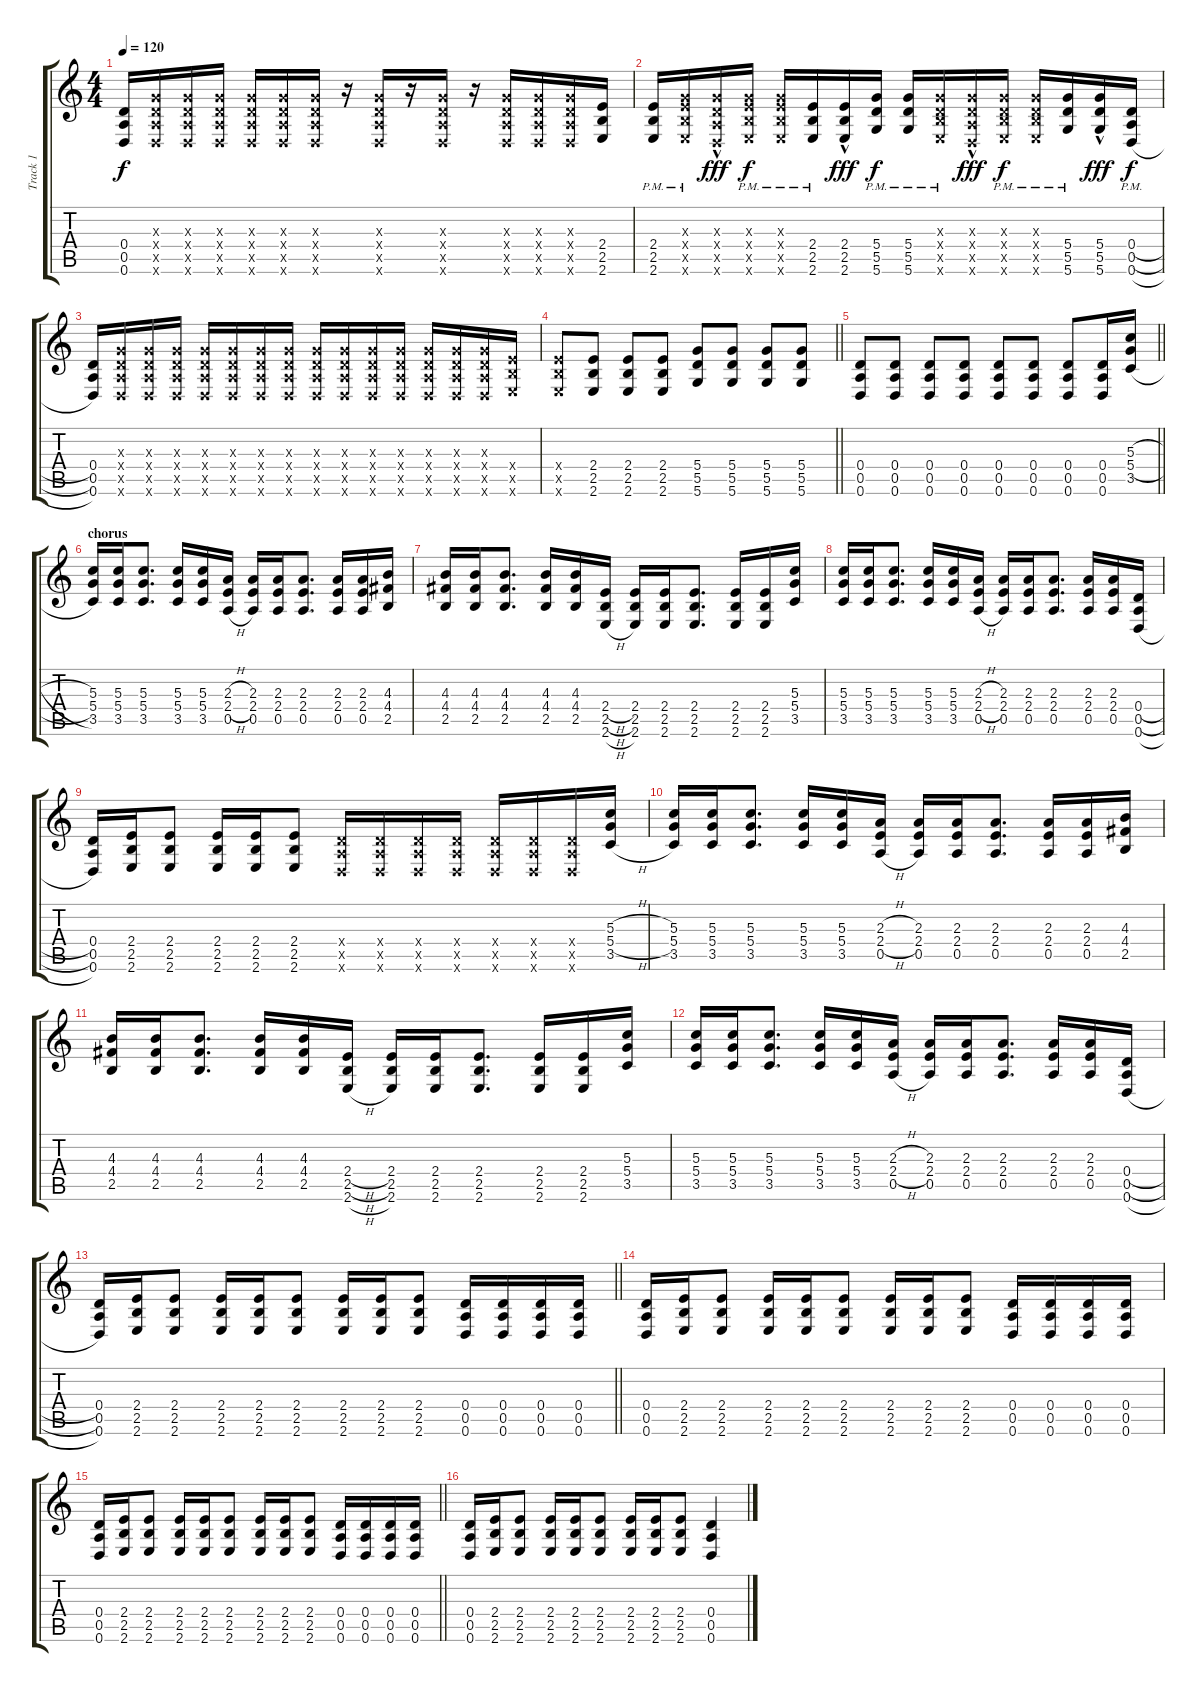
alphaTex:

\track ("Track 1" "Track 1") {instrument distortionguitar}
\staff {score tabs}
\tuning (E4 B3 G3 D3 A2 D2) {hide}
\ts (4 4)
\tempo 120
\clef g2
\ks c
(0.4 0.5 0.6).16{dy f} (0.3{x} 0.4{x} 0.5{x} 0.6{x}).16 (0.3{x} 0.4{x} 0.5{x} 0.6{x}).16 (0.3{x} 0.4{x} 0.5{x} 0.6{x}).16 (0.3{x} 0.4{x} 0.5{x} 0.6{x}).16 (0.3{x} 0.4{x} 0.5{x} 0.6{x}).16 (0.3{x} 0.4{x} 0.5{x} 0.6{x}).16 r.16 (0.3{x} 0.4{x} 0.5{x} 0.6{x}).16 r.16 (0.3{x} 0.4{x} 0.5{x} 0.6{x}).16 r.16 (0.3{x} 0.4{x} 0.5{x} 0.6{x}).16 (0.3{x} 0.4{x} 0.5{x} 0.6{x}).16 (0.3{x} 0.4{x} 0.5{x} 0.6{x}).16 (2.4 2.5 2.6).16 |
(2.4 2.5{pm} 2.6{pm}).16 (0.3{x} 2.4{x} 2.5{pm x} 2.6{pm x}).16 (0.3{x} 0.4{x} 0.5{hac x} 0.6{hac x}).16{dy fff} (0.3{x} 2.4{x} 2.5{pm x} 2.6{pm x}).16{dy f} (0.3{x} 2.4{x} 2.5{pm x} 2.6{pm x}).16 (2.4 2.5{pm} 2.6{pm}).16 (2.4 2.5{hac} 2.6{hac}).16{dy fff} (5.4 5.5{pm} 5.6{pm}).16{dy f} (5.4 5.5{pm} 5.6{pm}).16 (0.3{x} 0.4{x} 2.5{pm x} 2.6{pm x}).16 (0.3{x} 0.4{x} 0.5{hac x} 0.6{hac x}).16{dy fff} (0.3{x} 0.4{x} 2.5{pm x} 2.6{pm x}).16{dy f} (0.3{x} 0.4{x} 2.5{pm x} 2.6{pm x}).16 (5.4 5.5{pm} 5.6{pm}).16 (5.4 5.5{hac} 5.6{hac}).16{dy fff} (0.4{h} 0.5{h pm} 0.6{h pm}).16{dy f} |
(0.4 0.5 0.6).16 (0.3{x} 0.4{x} 0.5{x} 0.6{x}).16 (0.3{x} 0.4{x} 0.5{x} 0.6{x}).16 (0.3{x} 0.4{x} 0.5{x} 0.6{x}).16 (0.3{x} 0.4{x} 0.5{x} 0.6{x}).16 (0.3{x} 0.4{x} 0.5{x} 0.6{x}).16 (0.3{x} 0.4{x} 0.5{x} 0.6{x}).16 (0.3{x} 0.4{x} 0.5{x} 0.6{x}).16 (0.3{x} 0.4{x} 0.5{x} 0.6{x}).16 (0.3{x} 0.4{x} 0.5{x} 0.6{x}).16 (0.3{x} 0.4{x} 0.5{x} 0.6{x}).16 (0.3{x} 0.4{x} 0.5{x} 0.6{x}).16 (0.3{x} 0.4{x} 0.5{x} 0.6{x}).16 (0.3{x} 0.4{x} 0.5{x} 0.6{x}).16 (0.3{x} 0.4{x} 0.5{x} 0.6{x}).16 (2.4{x} 2.5{x} 2.6{x}).16 |
\barLineRight lightlight
(2.4{x} 2.5{x} 2.6{x}).8 (2.4 2.5 2.6).8 (2.4 2.5 2.6).8 (2.4 2.5 2.6).8 (5.4 5.5 5.6).8 (5.4 5.5 5.6).8 (5.4 5.5 5.6).8 (5.4 5.5 5.6).8 |
\barLineRight lightlight
(0.4 0.5 0.6).8 (0.4 0.5 0.6).8 (0.4 0.5 0.6).8 (0.4 0.5 0.6).8 (0.4 0.5 0.6).8 (0.4 0.5 0.6).8 (0.4 0.5 0.6).8 (0.4 0.5 0.6).16 (5.3{h} 5.4{h} 3.5{h}).16 |
\section ("" "chorus")
(5.3 5.4 3.5).16 (5.3 5.4 3.5).16 (5.3 5.4 3.5).8{d} (5.3 5.4 3.5).16 (5.3 5.4 3.5).16 (2.3{h} 2.4{h} 0.5{h}).16 (2.3 2.4 0.5).16 (2.3 2.4 0.5).16 (2.3 2.4 0.5).8{d} (2.3 2.4 0.5).16 (2.3 2.4 0.5).16 (4.3 4.4 2.5).16 |
(4.3 4.4 2.5).16 (4.3 4.4 2.5).16 (4.3 4.4 2.5).8{d} (4.3 4.4 2.5).16 (4.3 4.4 2.5).16 (2.4{h} 2.5{h} 2.6{h}).16 (2.4 2.5 2.6).16 (2.4 2.5 2.6).16 (2.4 2.5 2.6).8{d} (2.4 2.5 2.6).16 (2.4 2.5 2.6).16 (5.3 5.4 3.5).16 |
(5.3 5.4 3.5).16 (5.3 5.4 3.5).16 (5.3 5.4 3.5).8{d} (5.3 5.4 3.5).16 (5.3 5.4 3.5).16 (2.3{h} 2.4{h} 0.5{h}).16 (2.3 2.4 0.5).16 (2.3 2.4 0.5).16 (2.3 2.4 0.5).8{d} (2.3 2.4 0.5).16 (2.3 2.4 0.5).16 (0.4{h} 0.5{h} 0.6{h}).16 |
(0.4 0.5 0.6).16 (2.4 2.5 2.6).16 (2.4 2.5 2.6).8 (2.4 2.5 2.6).16 (2.4 2.5 2.6).16 (2.4 2.5 2.6).8 (0.4{x} 0.5{x} 0.6{x}).16 (0.4{x} 0.5{x} 0.6{x}).16 (0.4{x} 0.5{x} 0.6{x}).16 (0.4{x} 0.5{x} 0.6{x}).16 (0.4{x} 0.5{x} 0.6{x}).16 (0.4{x} 0.5{x} 0.6{x}).16 (0.4{x} 0.5{x} 0.6{x}).16 (5.3{h} 5.4{h} 3.5{h}).16 |
(5.3 5.4 3.5).16 (5.3 5.4 3.5).16 (5.3 5.4 3.5).8{d} (5.3 5.4 3.5).16 (5.3 5.4 3.5).16 (2.3{h} 2.4{h} 0.5{h}).16 (2.3 2.4 0.5).16 (2.3 2.4 0.5).16 (2.3 2.4 0.5).8{d} (2.3 2.4 0.5).16 (2.3 2.4 0.5).16 (4.3 4.4 2.5).16 |
(4.3 4.4 2.5).16 (4.3 4.4 2.5).16 (4.3 4.4 2.5).8{d} (4.3 4.4 2.5).16 (4.3 4.4 2.5).16 (2.4{h} 2.5{h} 2.6{h}).16 (2.4 2.5 2.6).16 (2.4 2.5 2.6).16 (2.4 2.5 2.6).8{d} (2.4 2.5 2.6).16 (2.4 2.5 2.6).16 (5.3 5.4 3.5).16 |
(5.3 5.4 3.5).16 (5.3 5.4 3.5).16 (5.3 5.4 3.5).8{d} (5.3 5.4 3.5).16 (5.3 5.4 3.5).16 (2.3{h} 2.4{h} 0.5{h}).16 (2.3 2.4 0.5).16 (2.3 2.4 0.5).16 (2.3 2.4 0.5).8{d} (2.3 2.4 0.5).16 (2.3 2.4 0.5).16 (0.4{h} 0.5{h} 0.6{h}).16 |
\barLineRight lightlight
(0.4 0.5 0.6).16 (2.4 2.5 2.6).16 (2.4 2.5 2.6).8 (2.4 2.5 2.6).16 (2.4 2.5 2.6).16 (2.4 2.5 2.6).8 (2.4 2.5 2.6).16 (2.4 2.5 2.6).16 (2.4 2.5 2.6).8 (0.4 0.5 0.6).16 (0.4 0.5 0.6).16 (0.4 0.5 0.6).16 (0.4 0.5 0.6).16 |
(0.4 0.5 0.6).16 (2.4 2.5 2.6).16 (2.4 2.5 2.6).8 (2.4 2.5 2.6).16 (2.4 2.5 2.6).16 (2.4 2.5 2.6).8 (2.4 2.5 2.6).16 (2.4 2.5 2.6).16 (2.4 2.5 2.6).8 (0.4 0.5 0.6).16 (0.4 0.5 0.6).16 (0.4 0.5 0.6).16 (0.4 0.5 0.6).16 |
\barLineRight lightlight
(0.4 0.5 0.6).16 (2.4 2.5 2.6).16 (2.4 2.5 2.6).8 (2.4 2.5 2.6).16 (2.4 2.5 2.6).16 (2.4 2.5 2.6).8 (2.4 2.5 2.6).16 (2.4 2.5 2.6).16 (2.4 2.5 2.6).8 (0.4 0.5 0.6).16 (0.4 0.5 0.6).16 (0.4 0.5 0.6).16 (0.4 0.5 0.6).16 |
(0.4 0.5 0.6).16 (2.4 2.5 2.6).16 (2.4 2.5 2.6).8 (2.4 2.5 2.6).16 (2.4 2.5 2.6).16 (2.4 2.5 2.6).8 (2.4 2.5 2.6).16 (2.4 2.5 2.6).16 (2.4 2.5 2.6).8 (0.4 0.5 0.6).4
